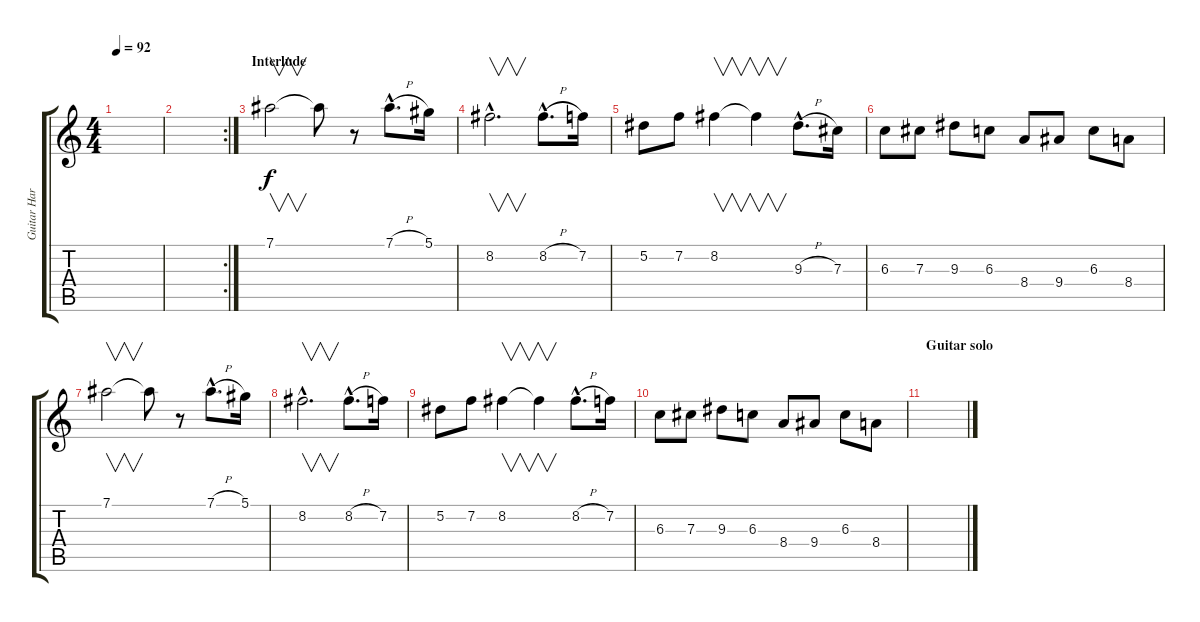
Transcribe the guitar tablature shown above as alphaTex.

\track ("Guitar Harmony 1" "Guitar Har") {instrument overdrivenguitar}
\staff {score tabs}
\tuning (Eb4 Bb3 Gb3 Db3 Ab2 Eb2) {hide}
\ts (4 4)
\tempo 92
\clef g2
\ks c
|
\rc 2
|
\section ("" "Interlude")
7.1.2{v} 7.1{t}.8 r.8 7.1{h hac}.8{d} 5.1.16 |
8.2{hac}.2{v d} 8.2{h hac}.8{d} 7.2.16 |
5.2.8 7.2.8 8.2.4{v} 8.2{t}.4{v} 9.3{h hac}.8{d} 7.3.16 |
6.3.8 7.3.8 9.3.8 6.3.8 8.4.8 9.4.8 6.3.8 8.4.8 |
7.1.2{v} 7.1{t}.8 r.8 7.1{h hac}.8{d} 5.1.16 |
8.2{hac}.2{v d} 8.2{h hac}.8{d} 7.2.16 |
5.2.8 7.2.8 8.2.4{v} 8.2{t}.4{v} 8.2{h hac}.8{d} 7.2.16 |
6.3.8 7.3.8 9.3.8 6.3.8 8.4.8 9.4.8 6.3.8 8.4.8 |
\section ("" "Guitar solo")
